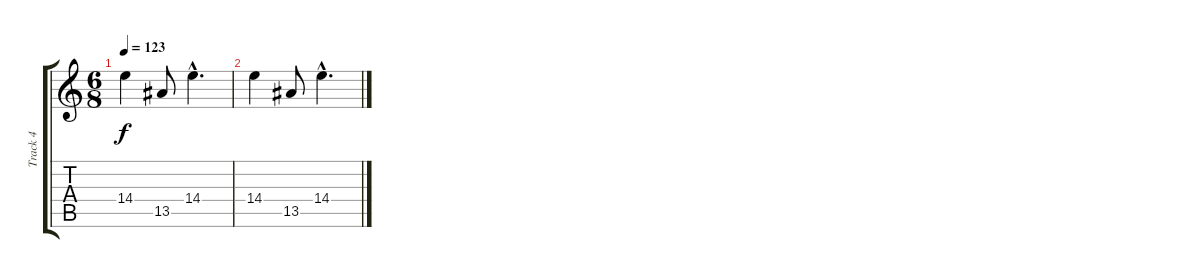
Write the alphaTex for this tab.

\track ("Track 4" "Track 4") {instrument distortionguitar}
\staff {score tabs}
\tuning (E4 B3 G3 D3 A2 D2) {hide}
\ts (6 8)
\tempo 123
\clef g2
\ks c
14.4.4{dy f} 13.5.8 14.4{hac}.4{d} |
14.4.4 13.5.8 14.4{hac}.4{d}
